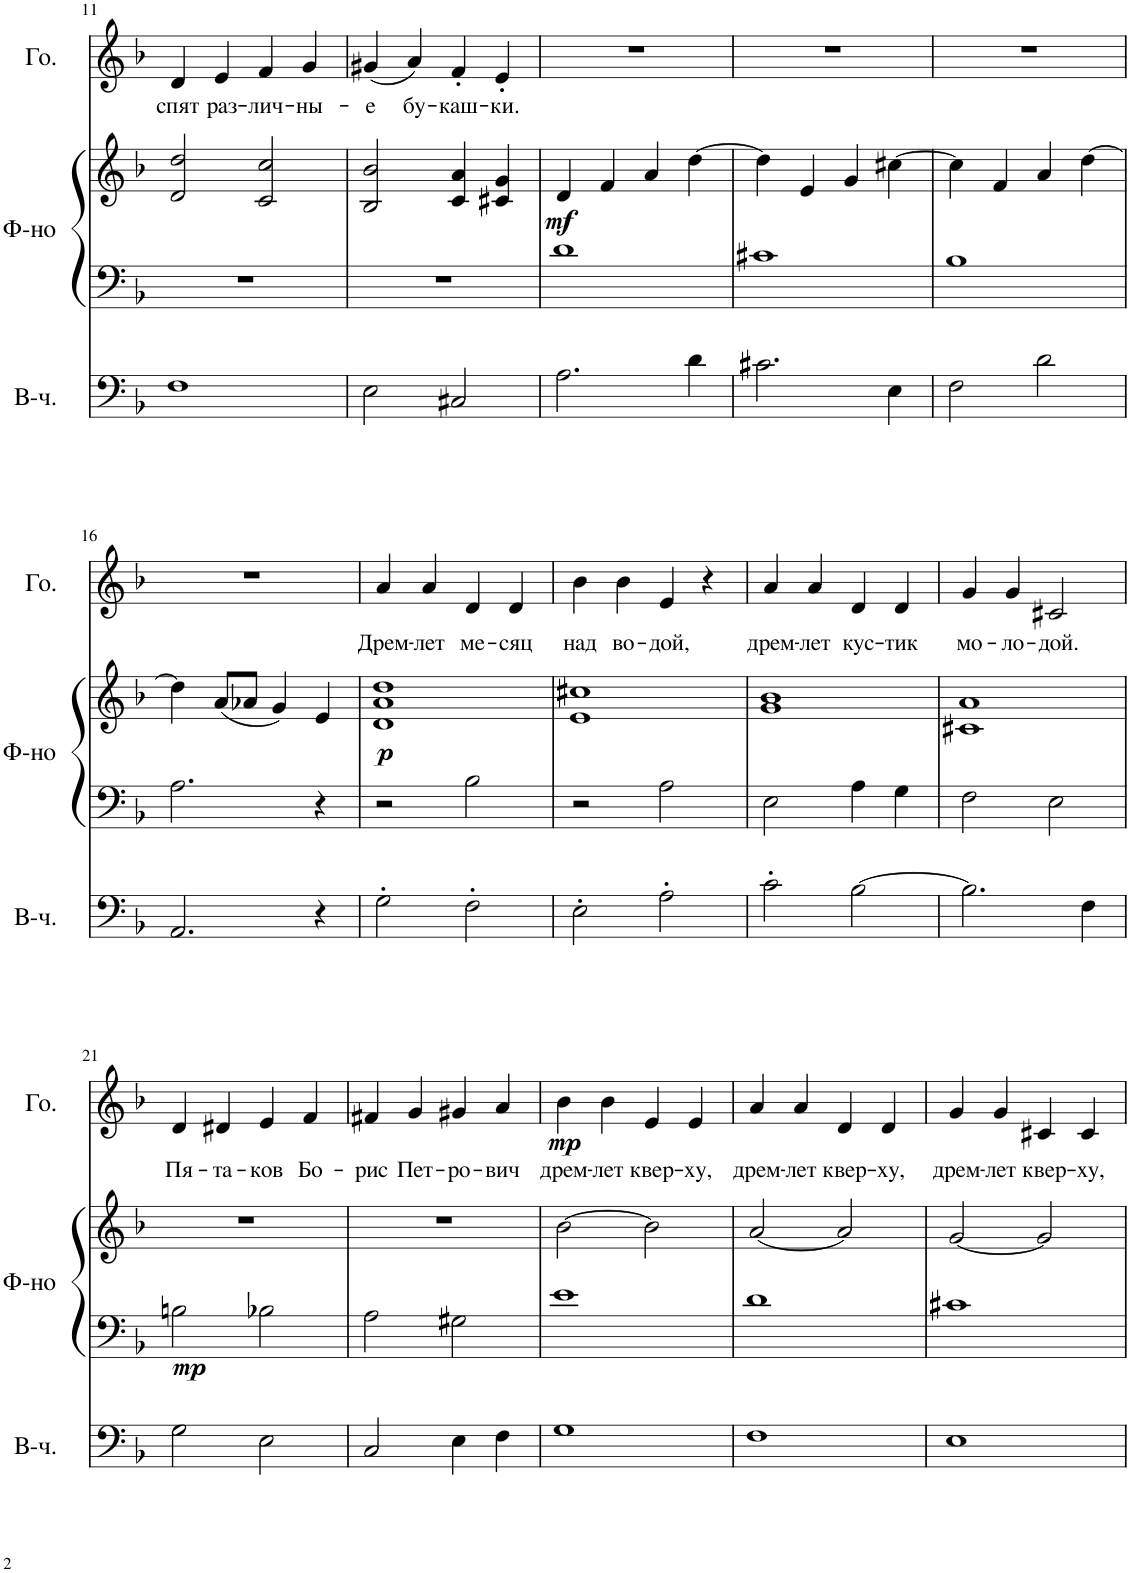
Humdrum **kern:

**kern	**kern	**kern	**dynam	**kern	**text	**dynam
*part3	*part2	*part2	*part2	*part1	*part1	*part1
*staff4	*staff3	*staff2	*staff2/3	*staff1	*staff1	*staff1
*I"Виолончель	*I"Фортепиано	*	*	*I"Голос	*	*
!!LO:PB:g=z
*clefF4	*clefF4	*clefG2	*	*clefG2	*	*
*k[b-]	*k[b-]	*k[b-]	*	*k[b-]	*	*
*M4/4	*M4/4	*M4/4	*	*M4/4	*	*
=11	=11	=11	=11	=11	=11	=11
!	!	!	!	!	!LO:LY:b	!
1F	1r	2d/ 2dd/	.	4d/	спят	.
!	!	!	!	!	!LO:LY:b	!
.	.	.	.	4e/	раз-	.
!	!	!	!	!	!LO:LY:b	!
.	.	2c/ 2cc/	.	4f/	-лич-	.
!	!	!	!	!	!LO:LY:b	!
.	.	.	.	4g/	-ны-	.
=12	=12	=12	=12	=12	=12	=12
!	!	!	!	!	!LO:LY:b	!
2E\	1r	2B-/ 2b-/	.	(4g#X/	-е	.
!	!	!	!	!	!LO:LY:b	!
.	.	.	.	4a/)	бу-	.
!	!	!	!	!	!LO:LY:b	!
2C#X/	.	4c/ 4a/	.	4f'/	-каш-	.
!	!	!	!	!	!LO:LY:b	!
.	.	4c#X/ 4g/	.	4e'/	-ки.	.
=13	=13	=13	=13	=13	=13	=13
!	!	!	!LO:DY:b	!	!	!
2.A\	1d	4d/	mf	1r	.	.
.	.	4f/	.	.	.	.
.	.	4a/	.	.	.	.
4d\	.	[4dd\	.	.	.	.
=14	=14	=14	=14	=14	=14	=14
2.c#X\	1c#X	4dd\]	.	1r	.	.
.	.	4e/	.	.	.	.
.	.	4g/	.	.	.	.
4E\	.	[4cc#X\	.	.	.	.
=15	=15	=15	=15	=15	=15	=15
2F\	1B-	4cc#\]	.	1r	.	.
.	.	4f/	.	.	.	.
2d\	.	4a/	.	.	.	.
.	.	[4dd\	.	.	.	.
!!LO:LB:g=z
=16	=16	=16	=16	=16	=16	=16
2.AA/	2.A\	4dd\]	.	1r	.	.
.	.	(8a/L	.	.	.	.
.	.	8a-X/J	.	.	.	.
.	.	4g/)	.	.	.	.
4r	4r	4e/	.	.	.	.
=17	=17	=17	=17	=17	=17	=17
!	!	!	!LO:DY:b	!	!LO:LY:b	!
2G'\	2r	1d 1a 1dd	p	4a/	Дрем-	.
!	!	!	!	!	!LO:LY:b	!
.	.	.	.	4a/	-лет	.
!	!	!	!	!	!LO:LY:b	!
2F'\	2B-\	.	.	4d/	ме-	.
!	!	!	!	!	!LO:LY:b	!
.	.	.	.	4d/	-сяц	.
=18	=18	=18	=18	=18	=18	=18
!	!	!	!	!	!LO:LY:b	!
2E'\	2r	1e 1cc#X	.	4b-\	над	.
!	!	!	!	!	!LO:LY:b	!
.	.	.	.	4b-\	во-	.
!	!	!	!	!	!LO:LY:b	!
2A'\	2A\	.	.	4e/	-дой,	.
.	.	.	.	4r	.	.
=19	=19	=19	=19	=19	=19	=19
!	!	!	!	!	!LO:LY:b	!
2c'\	2E\	1g 1b-	.	4a/	дрем-	.
!	!	!	!	!	!LO:LY:b	!
.	.	.	.	4a/	-лет	.
!	!	!	!	!	!LO:LY:b	!
[2B-\	4A\	.	.	4d/	кус-	.
!	!	!	!	!	!LO:LY:b	!
.	4G\	.	.	4d/	-тик	.
=20	=20	=20	=20	=20	=20	=20
!	!	!	!	!	!LO:LY:b	!
2.B-\]	2F\	1c#X 1a	.	4g/	мо-	.
!	!	!	!	!	!LO:LY:b	!
.	.	.	.	4g/	-ло-	.
!	!	!	!	!	!LO:LY:b	!
.	2E\	.	.	2c#X/	-дой.	.
4F\	.	.	.	.	.	.
!!LO:LB:g=z
=21	=21	=21	=21	=21	=21	=21
!	!	!	!LO:DY:b=2	!	!LO:LY:b	!
2G\	2Bn\	1r	mp	4d/	Пя-	.
!	!	!	!	!	!LO:LY:b	!
.	.	.	.	4d#X/	-та-	.
!	!	!	!	!	!LO:LY:b	!
2E\	2B-X\	.	.	4e/	-ков	.
!	!	!	!	!	!LO:LY:b	!
.	.	.	.	4f/	Бо-	.
=22	=22	=22	=22	=22	=22	=22
!	!	!	!	!	!LO:LY:b	!
2C/	2A\	1r	.	4f#X/	-рис	.
!	!	!	!	!	!LO:LY:b	!
.	.	.	.	4g/	Пет-	.
!	!	!	!	!	!LO:LY:b	!
4E\	2G#X\	.	.	4g#X/	-ро-	.
!	!	!	!	!	!LO:LY:b	!
4F\	.	.	.	4a/	-вич	.
=23	=23	=23	=23	=23	=23	=23
!	!	!	!	!	!LO:LY:b	!LO:DY:b
1G	1e	[2b-\	.	4b-\	дрем-	mp
!	!	!	!	!	!LO:LY:b	!
.	.	.	.	4b-\	-лет	.
!	!	!	!	!	!LO:LY:b	!
.	.	2b-\]	.	4e/	квер-	.
!	!	!	!	!	!LO:LY:b	!
.	.	.	.	4e/	-ху,	.
=24	=24	=24	=24	=24	=24	=24
!	!	!	!	!	!LO:LY:b	!
1F	1d	[2a/	.	4a/	дрем-	.
!	!	!	!	!	!LO:LY:b	!
.	.	.	.	4a/	-лет	.
!	!	!	!	!	!LO:LY:b	!
.	.	2a/]	.	4d/	квер-	.
!	!	!	!	!	!LO:LY:b	!
.	.	.	.	4d/	-ху,	.
=25	=25	=25	=25	=25	=25	=25
!	!	!	!	!	!LO:LY:b	!
1E	1c#X	[2g/	.	4g/	дрем-	.
!	!	!	!	!	!LO:LY:b	!
.	.	.	.	4g/	-лет	.
!	!	!	!	!	!LO:LY:b	!
.	.	2g/]	.	4c#X/	квер-	.
!	!	!	!	!	!LO:LY:b	!
.	.	.	.	4c#/	-ху,	.
=	=	=	=	=	=	=
*-	*-	*-	*-	*-	*-	*-
